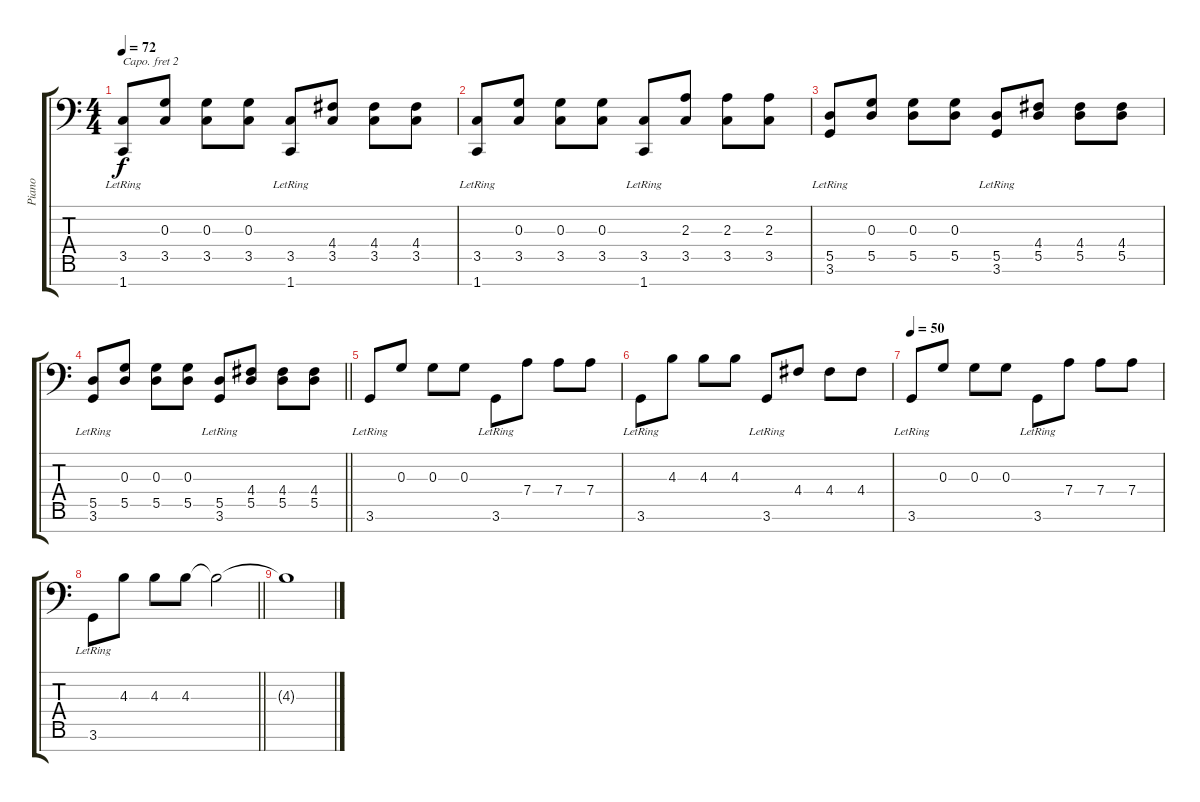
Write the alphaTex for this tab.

\track ("Piano" "Piano") {instrument brightacousticpiano}
\staff {score tabs}
\capo 2
\tuning (D4 A3 F3 C3 G2 D2 A1) {hide}
\ts (4 4)
\tempo 72
\clef f4
\ks c
(3.5 1.7{lr}).8{dy f} (0.3 3.5).8 (0.3 3.5).8 (0.3 3.5).8 (3.5 1.7{lr}).8 (4.4 3.5).8 (4.4 3.5).8 (4.4 3.5).8 |
(3.5 1.7{lr}).8 (0.3 3.5).8 (0.3 3.5).8 (0.3 3.5).8 (3.5 1.7{lr}).8 (2.3 3.5).8 (2.3 3.5).8 (2.3 3.5).8 |
(5.5 3.6{lr}).8 (0.3 5.5).8 (0.3 5.5).8 (0.3 5.5).8 (5.5 3.6{lr}).8 (4.4 5.5).8 (4.4 5.5).8 (4.4 5.5).8 |
\barLineRight lightlight
(5.5 3.6{lr}).8 (0.3 5.5).8 (0.3 5.5).8 (0.3 5.5).8 (5.5 3.6{lr}).8 (4.4 5.5).8 (4.4 5.5).8 (4.4 5.5).8 |
3.6{lr}.8 0.3.8 0.3.8 0.3.8 3.6{lr}.8 7.4.8 7.4.8 7.4.8 |
3.6{lr}.8 4.3.8 4.3.8 4.3.8 3.6{lr}.8 4.4.8 4.4.8 4.4.8 |
\tempo 50
3.6{lr}.8 0.3.8 0.3.8 0.3.8 3.6{lr}.8 7.4.8{txt ""} 7.4.8 7.4.8 |
\barLineRight lightlight
3.6{lr}.8 4.3.8 4.3.8 4.3.8 4.3{t}.2 |
4.3{t}.1
